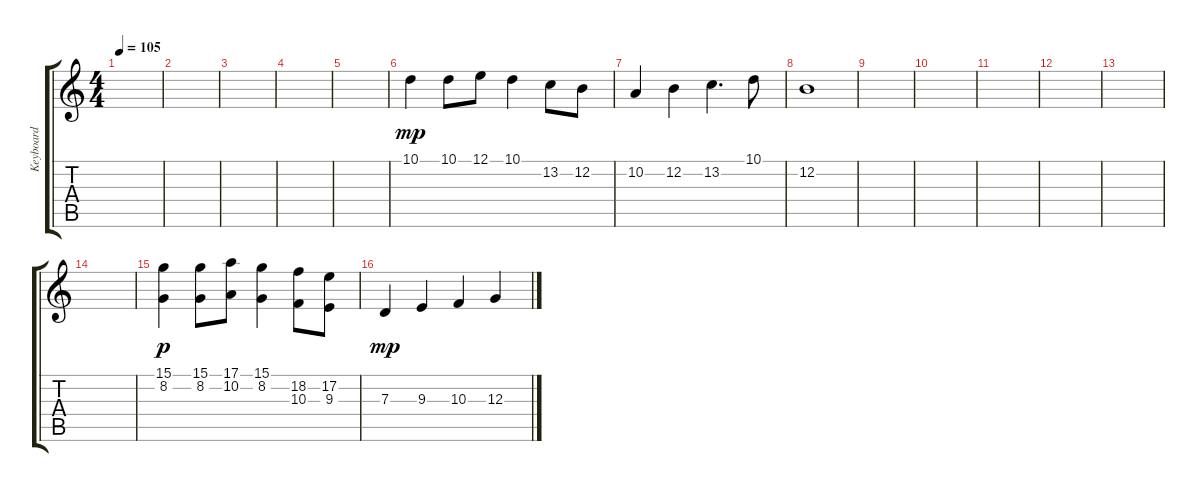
\track ("Keyboard" "Keyboard") {instrument tremolostrings}
\staff {score tabs}
\tuning (E4 B3 G3 D3 A2 E2) {hide}
\ts (4 4)
\tempo 105
\clef g2
\ks c
|
|
|
|
|
10.1.4{dy mp} 10.1.8 12.1.8 10.1.4 13.2.8 12.2.8 |
10.2.4 12.2.4 13.2.4{d} 10.1.8 |
12.2.1 |
|
|
|
|
|
|
(15.1 8.2).4{dy p} (15.1 8.2).8 (17.1 10.2).8 (15.1 8.2).4 (18.2 10.3).8 (17.2 9.3).8 |
7.3.4{dy mp} 9.3.4 10.3.4 12.3.4
